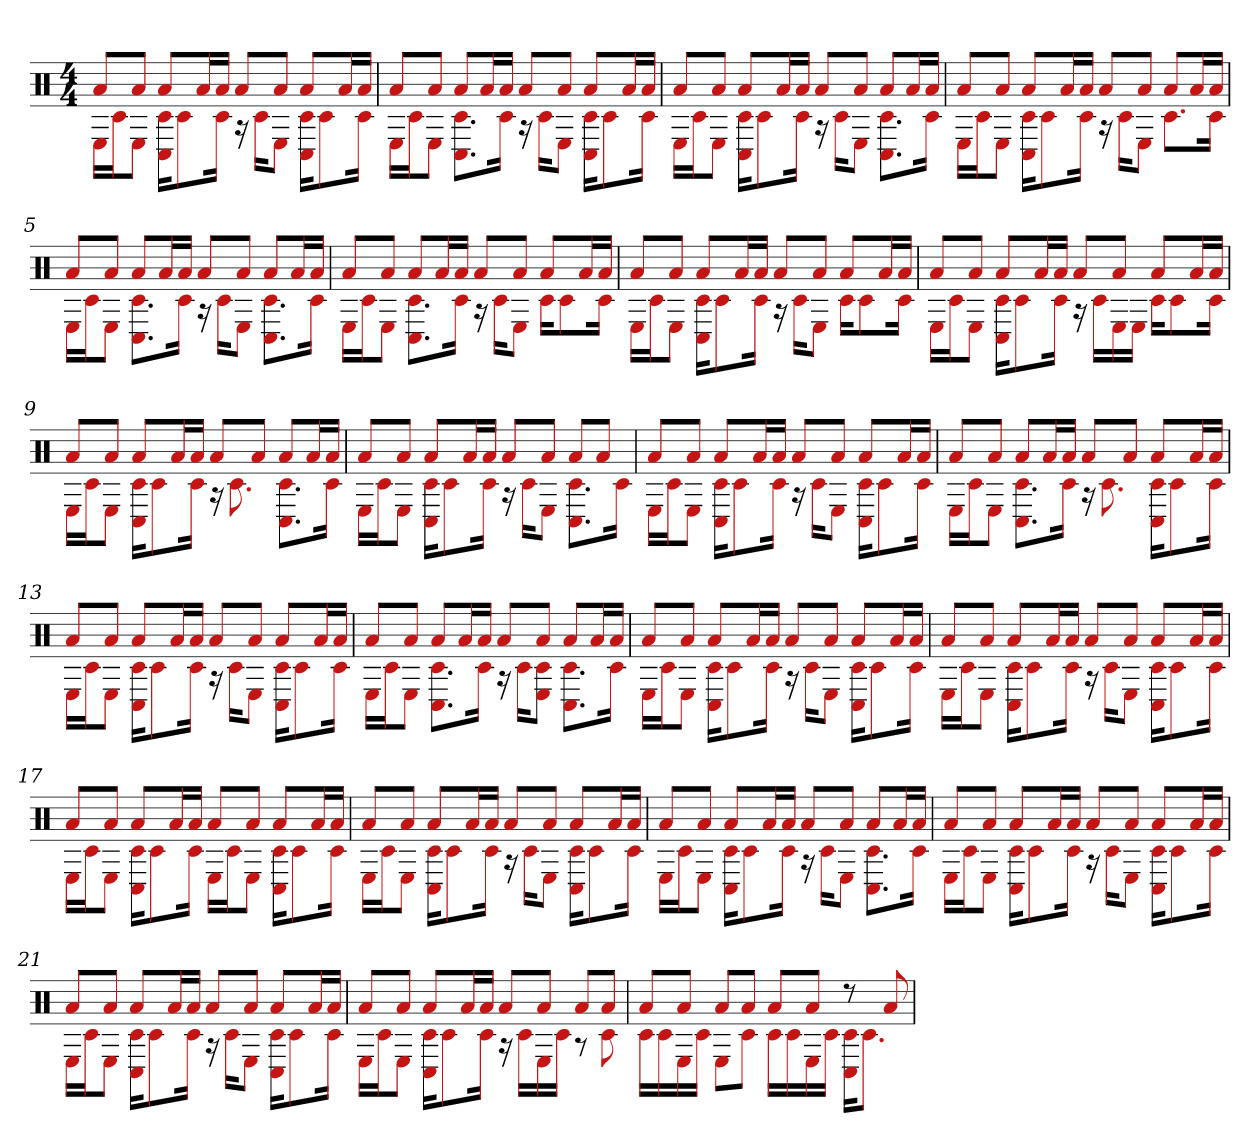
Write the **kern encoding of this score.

**kern
*part1
*staff1
*clefX
*k[]
*M4/4
=1
*^
8aL	16ELL
.	16c#J
8aJ	8EJ
8aL	16C# 16c#KL
.	8c#
16aL	.
16aJJ	16c#Jk
8aL	16r
.	16c#KL
8aJ	8EJ
8aL	16C# 16c#KL
.	8c#
16aL	.
16aJJ	16c#Jk
=2	=2
8aL	16ELL
.	16c#J
8aJ	8EJ
8aL	8.C# 8.c#L
16aL	.
16aJJ	16c#Jk
8aL	16r
.	16c#KL
8aJ	8EJ
8aL	16C# 16c#KL
.	8c#
16aL	.
16aJJ	16c#Jk
=3	=3
8aL	16ELL
.	16c#J
8aJ	8EJ
8aL	16C# 16c#KL
.	8c#
16aL	.
16aJJ	16c#Jk
8aL	16r
.	16c#KL
8aJ	8EJ
8aL	8.C# 8.c#L
16aL	.
16aJJ	16c#Jk
=4	=4
8aL	16ELL
.	16c#J
8aJ	8EJ
8aL	16C# 16c#KL
.	8c#
16aL	.
16aJJ	16c#Jk
8aL	16r
.	16c#KL
8aJ	8EJ
8aL	8.c#L
16aL	.
16aJJ	16c#Jk
=5	=5
8aL	16ELL
.	16c#J
8aJ	8EJ
8aL	8.C# 8.c#L
16aL	.
16aJJ	16c#Jk
8aL	16r
.	16c#KL
8aJ	8EJ
8aL	8.C# 8.c#L
16aL	.
16aJJ	16c#Jk
=6	=6
8aL	16ELL
.	16c#J
8aJ	8EJ
8aL	8.C# 8.c#L
16aL	.
16aJJ	16c#Jk
8aL	16r
.	16c#KL
8aJ	8EJ
8aL	16c#KL
.	8c#
16aL	.
16aJJ	16c#Jk
=7	=7
8aL	16ELL
.	16c#J
8aJ	8EJ
8aL	16C# 16c#KL
.	8c#
16aL	.
16aJJ	16c#Jk
8aL	16r
.	16c#KL
8aJ	8EJ
8aL	16c#KL
.	8c#
16aL	.
16aJJ	16c#Jk
=8	=8
8aL	16ELL
.	16c#J
8aJ	8EJ
8aL	16c# 16C#KL
.	8c#
16aL	.
16aJJ	16c#Jk
8aL	16r
.	16c#LL
8aJ	16E
.	16EJJ
8aL	16c#KL
.	8c#
16aL	.
16aJJ	16c#Jk
=9	=9
8aL	16ELL
.	16c#J
8aJ	8EJ
8aL	16C# 16c#KL
.	8c#
16aL	.
16aJJ	16c#Jk
8aL	16r
.	8.c#
8aJ	.
8aL	8.C# 8.c#L
16aL	.
16aJJ	16c#Jk
=10	=10
8aL	16ELL
.	16c#J
8aJ	8EJ
8aL	16C# 16c#KL
.	8c#
16aL	.
16aJJ	16c#Jk
8aL	16r
.	16c#KL
8aJ	8EJ
8aL	8.C# 8.c#L
8aJ	.
.	16c#Jk
=11	=11
8aL	16ELL
.	16c#J
8aJ	8EJ
8aL	16C# 16c#KL
.	8c#
16aL	.
16aJJ	16c#Jk
8aL	16r
.	16c#KL
8aJ	8EJ
8aL	16C# 16c#KL
.	8c#
16aL	.
16aJJ	16c#Jk
=12	=12
8aL	16ELL
.	16c#J
8aJ	8EJ
8aL	8.C# 8.c#L
16aL	.
16aJJ	16c#Jk
8aL	16r
.	8.c#
8aJ	.
8aL	16C# 16c#KL
.	8c#
16aL	.
16aJJ	16c#Jk
=13	=13
8aL	16ELL
.	16c#J
8aJ	8EJ
8aL	16C# 16c#KL
.	8c#
16aL	.
16aJJ	16c#Jk
8aL	16r
.	16c#KL
8aJ	8EJ
8aL	16C# 16c#KL
.	8c#
16aL	.
16aJJ	16c#Jk
=14	=14
8aL	16ELL
.	16c#J
8aJ	8EJ
8aL	8.C# 8.c#L
16aL	.
16aJJ	16c#Jk
8aL	16r
.	16c#KL
8aJ	8c# 8EJ
8aL	8.C# 8.c#L
16aL	.
16aJJ	16c#Jk
=15	=15
8aL	16ELL
.	16c#J
8aJ	8EJ
8aL	16C# 16c#KL
.	8c#
16aL	.
16aJJ	16c#Jk
8aL	16r
.	16c#KL
8aJ	8EJ
8aL	16C# 16c#KL
.	8c#
16aL	.
16aJJ	16c#Jk
=16	=16
8aL	16ELL
.	16c#J
8aJ	8EJ
8aL	16C# 16c#KL
.	8c#
16aL	.
16aJJ	16c#Jk
8aL	16r
.	16c#KL
8aJ	8EJ
8aL	16C# 16c#KL
.	8c#
16aL	.
16aJJ	16c#Jk
=17	=17
8aL	16ELL
.	16c#J
8aJ	8EJ
8aL	16C# 16c#KL
.	8c#
16aL	.
16aJJ	16c#Jk
8aL	16ELL
.	16c#J
8aJ	8EJ
8aL	16C# 16c#KL
.	8c#
16aL	.
16aJJ	16c#Jk
=18	=18
8aL	16ELL
.	16c#J
8aJ	8EJ
8aL	16C# 16c#KL
.	8c#
16aL	.
16aJJ	16c#Jk
8aL	16r
.	16c#KL
8aJ	8EJ
8aL	16C# 16c#KL
.	8c#
16aL	.
16aJJ	16c#Jk
=19	=19
8aL	16ELL
.	16c#J
8aJ	8EJ
8aL	16C# 16c#KL
.	8c#
16aL	.
16aJJ	16c#Jk
8aL	16r
.	16c#KL
8aJ	8EJ
8aL	8.C# 8.c#L
16aL	.
16aJJ	16c#Jk
=20	=20
8aL	16ELL
.	16c#J
8aJ	8EJ
8aL	16c# 16C#KL
.	8c#
16aL	.
16aJJ	16c#Jk
8aL	16r
.	16c#KL
8aJ	8EJ
8aL	16C# 16c#KL
.	8c#
16aL	.
16aJJ	16c#Jk
=21	=21
8aL	16ELL
.	16c#J
8aJ	8EJ
8aL	16C# 16c#KL
.	8c#
16aL	.
16aJJ	16c#Jk
8aL	16r
.	16c#KL
8aJ	8EJ
8aL	16C# 16c#KL
.	8c#
16aL	.
16aJJ	16c#Jk
=22	=22
8aL	16ELL
.	16c#J
8aJ	8EJ
8aL	16C# 16c#KL
.	8c#
16aL	.
16aJJ	16c#Jk
8aL	16r
.	16c#LL
8aJ	16E
.	16c#JJ
8aL	8r
8aJ	8c#
=23	=23
8aL	16c#LL
.	16c#
8aJ	16E
.	16c#JJ
8aL	8EL
8aJ	8c#J
8aL	16c#LL
.	16c#
8aJ	16E
.	16c#JJ
8r	16C# 16c#KL
.	8.c#J
8a	.
*v	*v
=
*-
